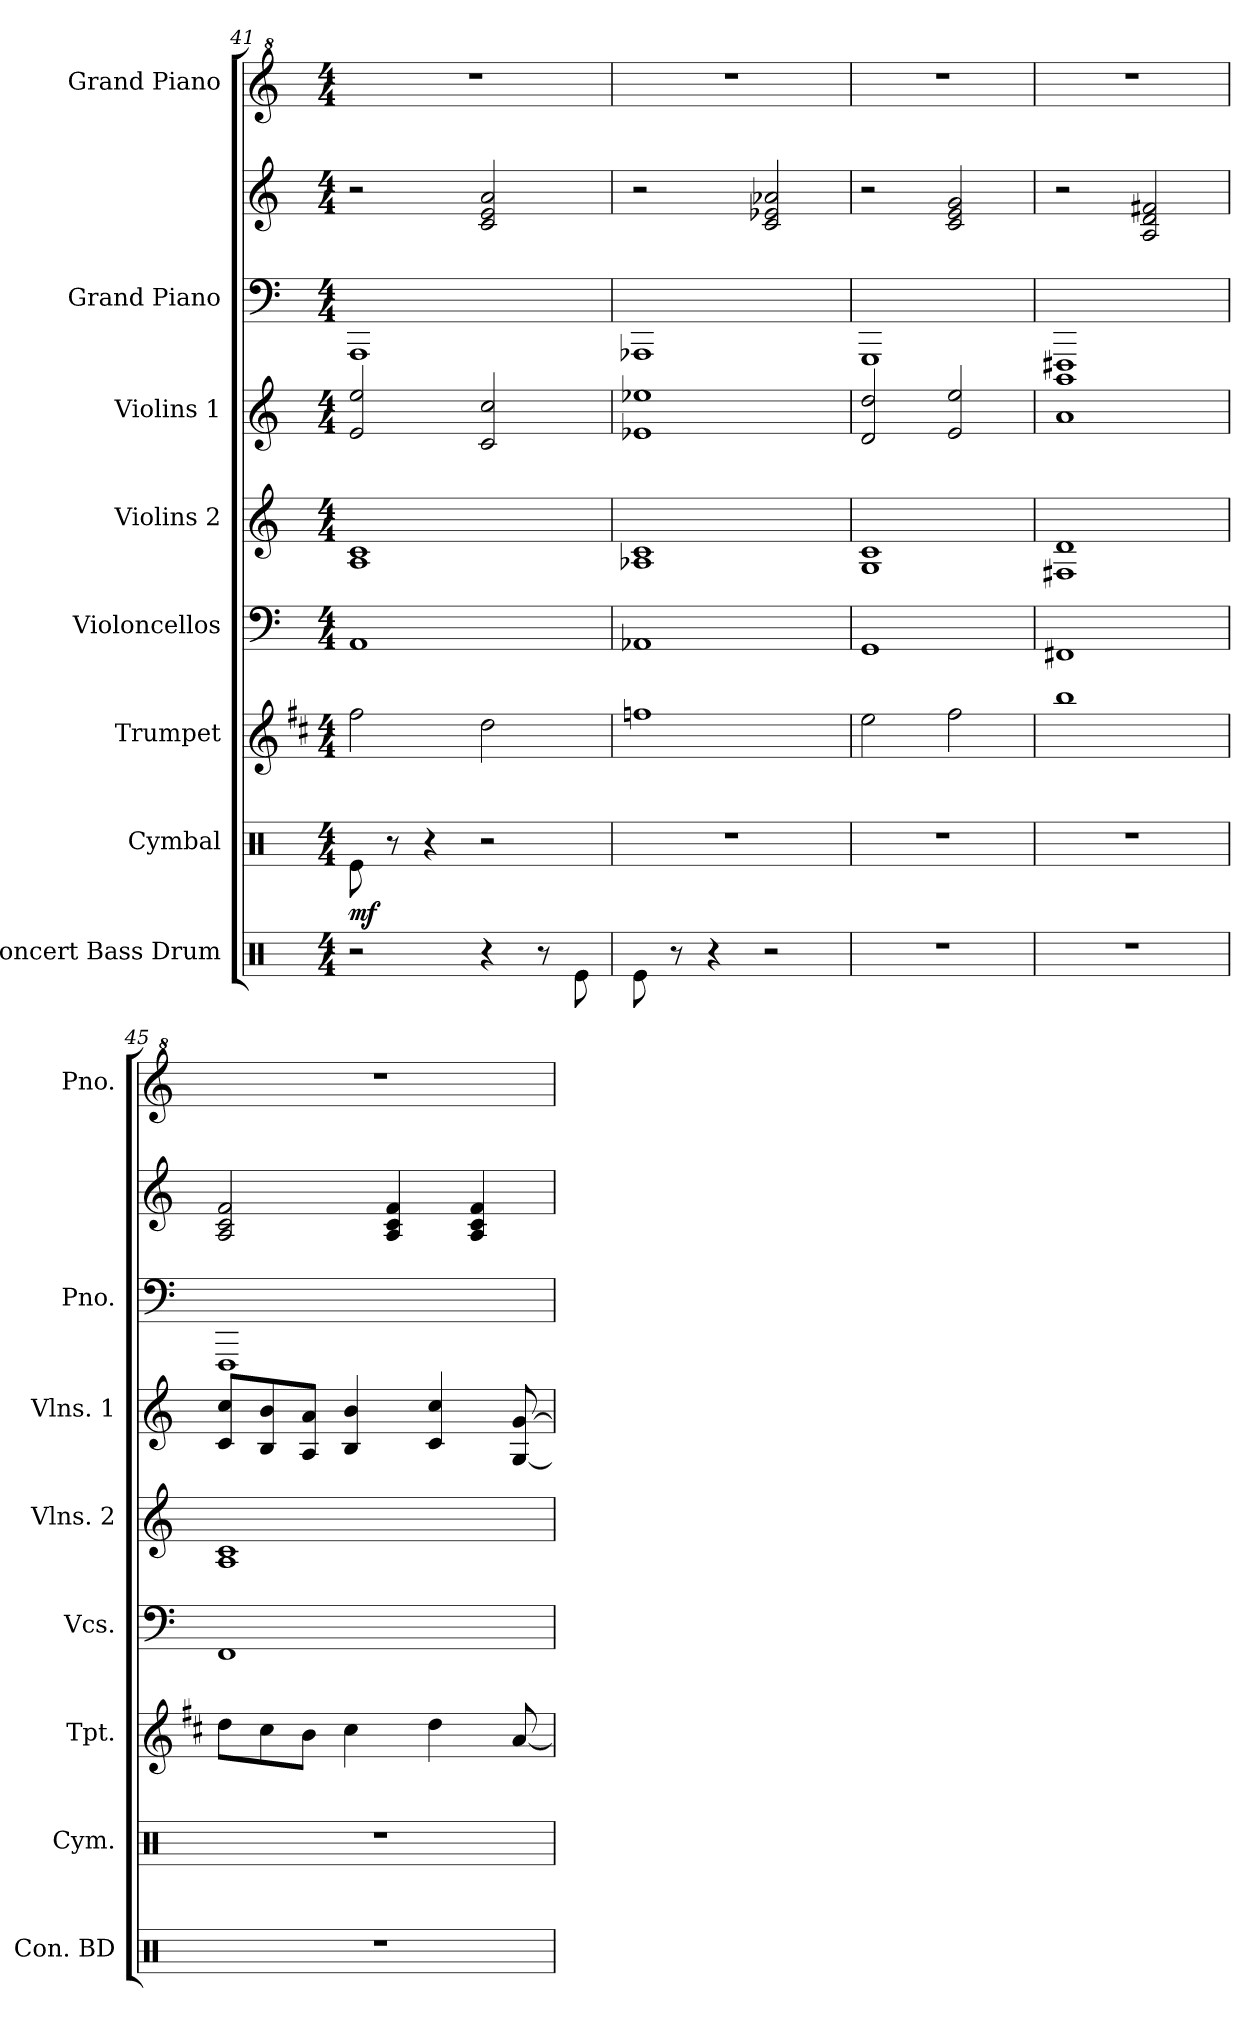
**kern	**kern	**dynam	**kern	**kern	**kern	**kern	**kern	**kern	**kern
*part8	*part7	*part7	*part6	*part5	*part4	*part3	*part2	*part2	*part1
*staff9	*staff8	*staff8	*staff7	*staff6	*staff5	*staff4	*staff3	*staff2	*staff1
*I"Concert Bass Drum	*I"Cymbal	*	*I"Trumpet	*I"Violoncellos	*I"Violins 2	*I"Violins 1	*I"Grand Piano	*	*I"Grand Piano
*I'Con. BD	*I'Cym.	*	*I'Tpt.	*I'Vcs.	*I'Vlns. 2	*I'Vlns. 1	*I'Pno.	*	*I'Pno.
!!LO:PB:g=z
*clefX	*clefX	*	*clefG2	*clefF4	*clefG2	*clefG2	*clefF4	*clefG2	*clefG^2
*	*	*	*ITrd1c2	*	*	*	*	*	*
*k[]	*k[]	*	*k[]	*k[]	*k[]	*k[]	*k[]	*k[]	*k[]
*M4/4	*M4/4	*	*M4/4	*M4/4	*M4/4	*M4/4	*M4/4	*M4/4	*M4/4
=41	=41	=41	=41	=41	=41	=41	=41	=41	=41
!	!	!LO:DY:b	!	!	!	!	!	!	!
2r	8Re\	mf	2ee\	1AA	1A 1c	2e/ 2ee/	1AAA	2r	1r
.	8r	.	.	.	.	.	.	.	.
.	4r	.	.	.	.	.	.	.	.
4r	2r	.	2cc\	.	.	2c/ 2cc/	.	2c/ 2e/ 2a/	.
8r	.	.	.	.	.	.	.	.	.
8Re\	.	.	.	.	.	.	.	.	.
=42	=42	=42	=42	=42	=42	=42	=42	=42	=42
8Re\	1r	.	1ee-X	1AA-X	1A-X 1c	1e-X 1ee-X	1AAA-X	2r	1r
8r	.	.	.	.	.	.	.	.	.
4r	.	.	.	.	.	.	.	.	.
2r	.	.	.	.	.	.	.	2c/ 2e-X/ 2a-X/	.
=43	=43	=43	=43	=43	=43	=43	=43	=43	=43
1r	1r	.	2dd\	1GG	1G 1c	2d/ 2dd/	1GGG	2r	1r
.	.	.	2ee\	.	.	2e/ 2ee/	.	2c/ 2e/ 2g/	.
=44	=44	=44	=44	=44	=44	=44	=44	=44	=44
1r	1r	.	1aa	1FF#X	1F#X 1d	1a 1aa	1FFF#X	2r	1r
.	.	.	.	.	.	.	.	2A/ 2d/ 2f#X/	.
!!LO:LB:g=z
=45	=45	=45	=45	=45	=45	=45	=45	=45	=45
1r	1r	.	8cc\L	1FF	1A 1c	8c/ 8cc/L	1FFF	2A/ 2c/ 2f/	1r
.	.	.	8b\	.	.	8B/ 8b/	.	.	.
.	.	.	8a\J	.	.	8A/ 8a/J	.	.	.
.	.	.	4b\	.	.	4B/ 4b/	.	.	.
.	.	.	.	.	.	.	.	4A/ 4c/ 4f/	.
.	.	.	4cc\	.	.	4c/ 4cc/	.	.	.
.	.	.	.	.	.	.	.	4A/ 4c/ 4f/	.
.	.	.	[8g/	.	.	[8G/ [8g/	.	.	.
=	=	=	=	=	=	=	=	=	=
*-	*-	*-	*-	*-	*-	*-	*-	*-	*-
